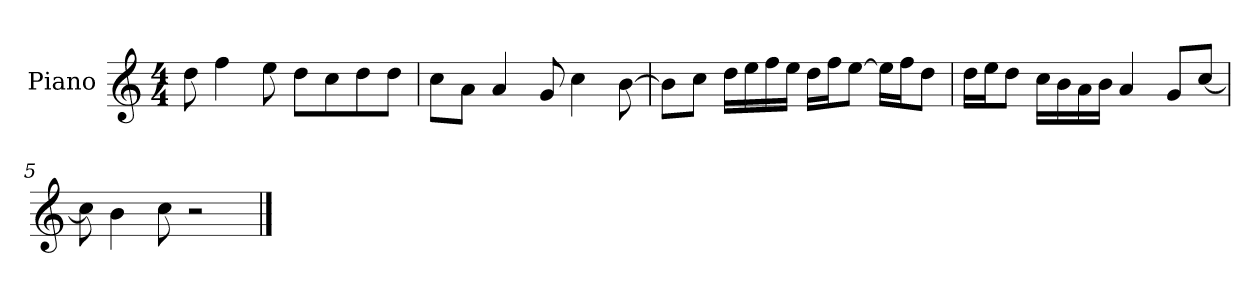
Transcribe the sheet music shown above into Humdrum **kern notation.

**kern
*part1
*staff1
*I"Piano
*I'P-no
*clefG2
*k[]
*M4/4
*MM90
=1
8dd\
4ff\
8ee\
8dd\L
8cc\
8dd\
8dd\J
=2
8cc\L
8a\J
4a/
8g/
4cc\
[8b\
=3
8b\L]
8cc\J
16dd\LL
16ee\
16ff\
16ee\JJ
16dd\LL
16ff\J
[8ee\J
16ee\LL]
16ff\J
8dd\J
=4
16dd\LL
16ee\J
8dd\J
16cc\LL
16b\
16a\
16b\JJ
4a/
8g/L
[8cc/J
=5
8cc\]
4b\
8cc\
2r
==
*-
